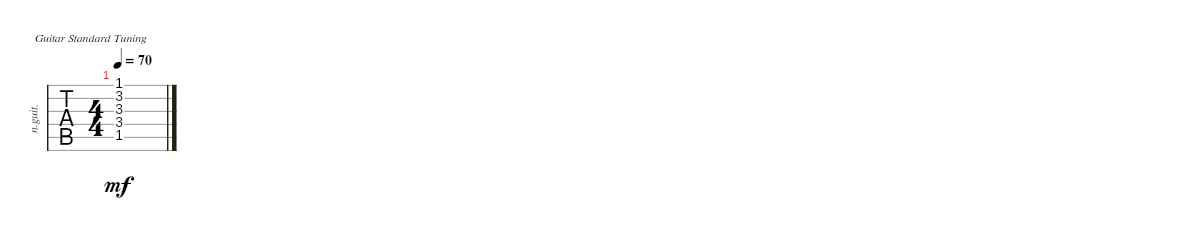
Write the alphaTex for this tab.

\defaultSystemsLayout 4
\bracketExtendMode nobrackets
\track ("Guitar L6" "n.guit.") {instrument acousticguitarnylon}
\staff {tabs}
\tuning (E4 B3 G3 D3 A2 E2)
\ts (4 4)
\tempo 70
\clef g2
\ks f
(1.1{t acc forcenatural} 3.2{t acc forcenatural} 3.3{t acc b} 3.4{t acc forcenatural} 1.5{t acc b}).1{dy mf}
